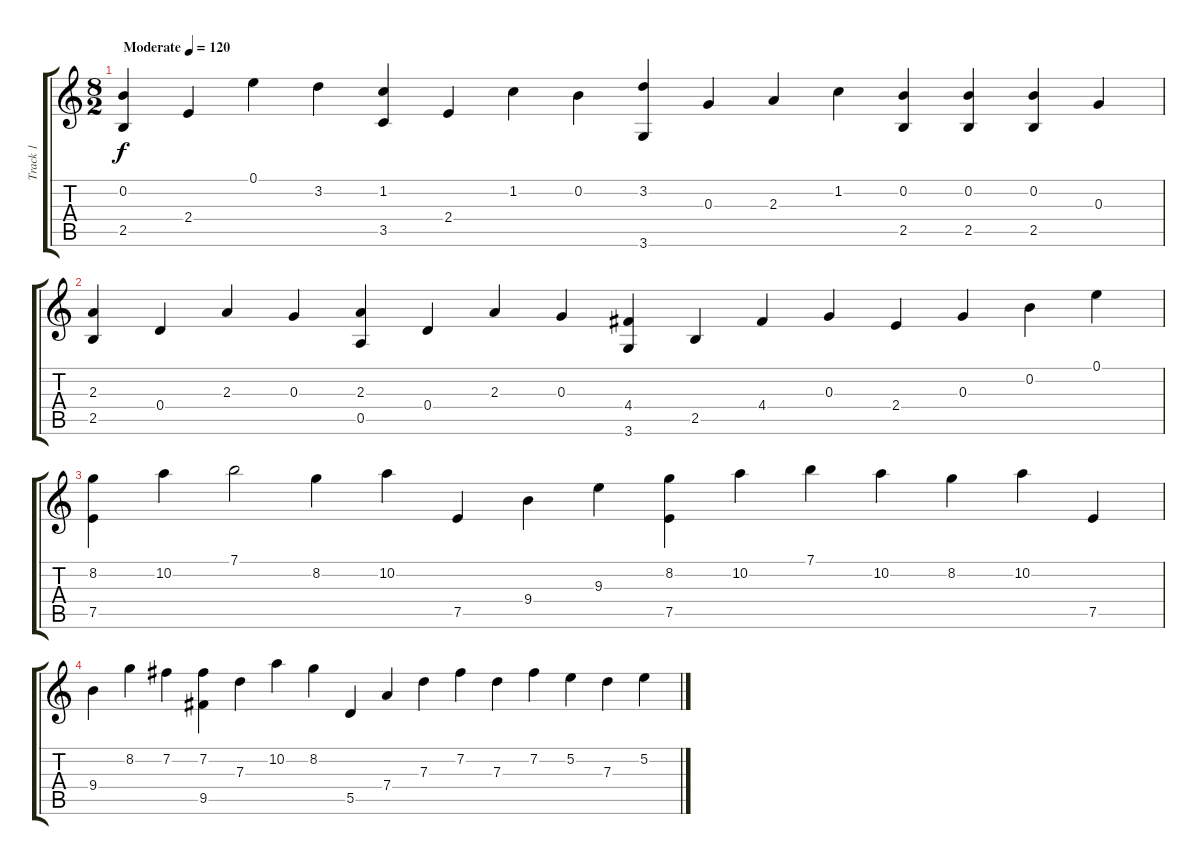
\track ("Track 1" "Track 1") {instrument acousticguitarsteel}
\staff {score tabs}
\tuning (E4 B3 G3 D3 A2 E2) {hide}
\ts (8 2)
\tempo (120 "Moderate")
\clef g2
\ks c
(0.2 2.5).4{dy f instrument acousticguitarsteel} 2.4.4 0.1.4 3.2.4 (1.2 3.5).4 2.4.4 1.2.4 0.2.4 (3.2 3.6).4 0.3.4 2.3.4 1.2.4 (0.2 2.5).4 (0.2 2.5).4 (0.2 2.5).4 0.3.4 |
(2.3 2.5).4 0.4.4 2.3.4 0.3.4 (2.3 0.5).4 0.4.4 2.3.4 0.3.4 (4.4 3.6).4 2.5.4 4.4.4 0.3.4 2.4.4 0.3.4 0.2.4 0.1.4 |
(8.2 7.5).4 10.2.4 7.1.2 8.2.4 10.2.4 7.5.4 9.4.4 9.3.4 (8.2 7.5).4 10.2.4 7.1.4 10.2.4 8.2.4 10.2.4 7.5.4 |
9.4.4 8.2.4 7.2.4 (7.2 9.5).4 7.3.4 10.2.4 8.2.4 5.5.4 7.4.4 7.3.4 7.2.4 7.3.4 7.2.4 5.2.4 7.3.4 5.2.4
